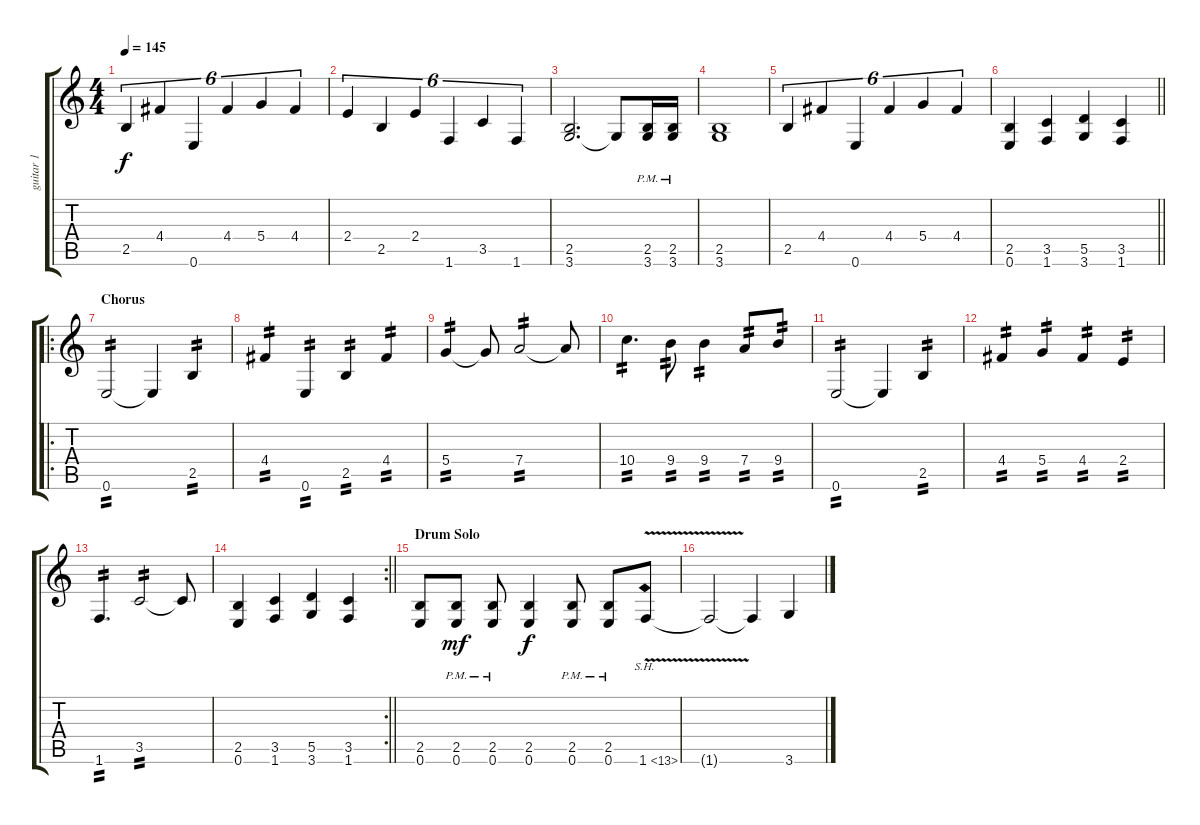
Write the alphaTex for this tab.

\track ("guitar 1" "guitar 1") {instrument distortionguitar}
\staff {score tabs}
\tuning (E4 B3 G3 D3 A2 E2) {hide}
\ts (4 4)
\tempo 145
\clef g2
\ks c
2.5.4{tu (6 4) dy f} 4.4.4{tu (6 4)} 0.6.4{tu (6 4)} 4.4.4{tu (6 4)} 5.4.4{tu (6 4)} 4.4.4{tu (6 4)} |
2.4.4{tu (6 4)} 2.5.4{tu (6 4)} 2.4.4{tu (6 4)} 1.6.4{tu (6 4)} 3.5.4{tu (6 4)} 1.6.4{tu (6 4)} |
(2.5 3.6).2{d} 3.6{t}.8 (2.5{pm} 3.6{pm}).16 (2.5{pm} 3.6{pm}).16 |
(2.5 3.6).1 |
2.5.4{tu (6 4)} 4.4.4{tu (6 4)} 0.6.4{tu (6 4)} 4.4.4{tu (6 4)} 5.4.4{tu (6 4)} 4.4.4{tu (6 4)} |
\barLineRight lightlight
(2.5 0.6).4 (3.5 1.6).4 (5.5 3.6).4 (3.5 1.6).4 |
\ro
\section ("" "Chorus")
0.6.2{tp 2} 0.6{t}.4 2.5.4{tp 2} |
4.4.4{tp 2} 0.6.4{tp 2} 2.5.4{tp 2} 4.4.4{tp 2} |
5.4.4{tp 2} 5.4{t}.8 7.4.2{tp 2} 7.4{t}.8 |
10.4.4{d tp 2} 9.4.8{tp 2} 9.4.4{tp 2} 7.4.8{tp 2} 9.4.8{tp 2} |
0.6.2{tp 2} 0.6{t}.4 2.5.4{tp 2} |
4.4.4{tp 2} 5.4.4{tp 2} 4.4.4{tp 2} 2.4.4{tp 2} |
1.6.4{d tp 2} 3.5.2{tp 2} 3.5{t}.8 |
\rc 2
\barLineRight lightlight
(2.5 0.6).4 (3.5 1.6).4 (5.5 3.6).4 (3.5 1.6).4 |
\section ("" "Drum Solo")
(2.5 0.6).8 (2.5{pm} 0.6{pm}).8{dy mf} (2.5{pm} 0.6).8 (2.5 0.6).4{dy f} (2.5{pm} 0.6{pm}).8 (2.5{pm} 0.6{pm}).8 1.6{sh 12 v}.8 |
1.6{t}.2 1.6{t}.4 3.6.4
